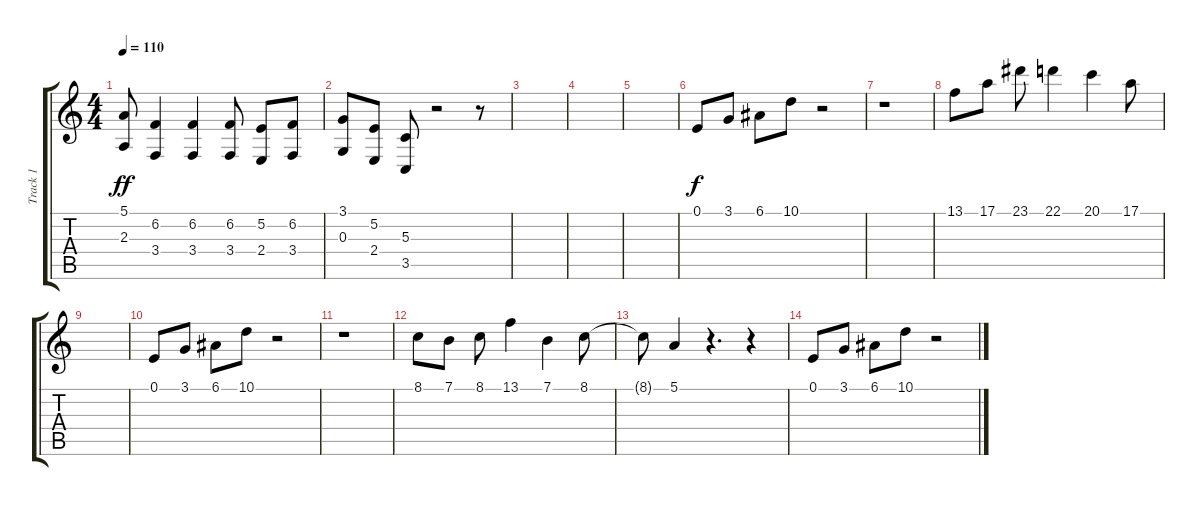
\track ("Track 1" "Track 1") {instrument pizzicatostrings}
\staff {score tabs}
\tuning (E4 B3 G3 D3 A2 E2) {hide}
\ts (4 4)
\tempo 110
\clef g2
\ks c
(5.1 2.3).8{dy ff} (6.2 3.4).4 (6.2 3.4).4 (6.2 3.4).8 (5.2 2.4).8 (6.2 3.4).8 |
(3.1 0.3).8 (5.2 2.4).8 (5.3 3.5).8 r.2 r.8 |
|
|
|
0.1.8{dy f balance 16} 3.1.8 6.1.8 10.1.8 r.2 |
r.1 |
13.1.8{balance 0} 17.1.8 23.1.8 22.1.4 20.1.4 17.1.8 |
|
0.1.8{balance 16} 3.1.8 6.1.8 10.1.8 r.2 |
r.1 |
8.1.8{balance 16} 7.1.8 8.1.8 13.1.4 7.1.4 8.1.8 |
8.1{t}.8 5.1.4 r.4{d} r.4 |
0.1.8{balance 16} 3.1.8 6.1.8 10.1.8 r.2
